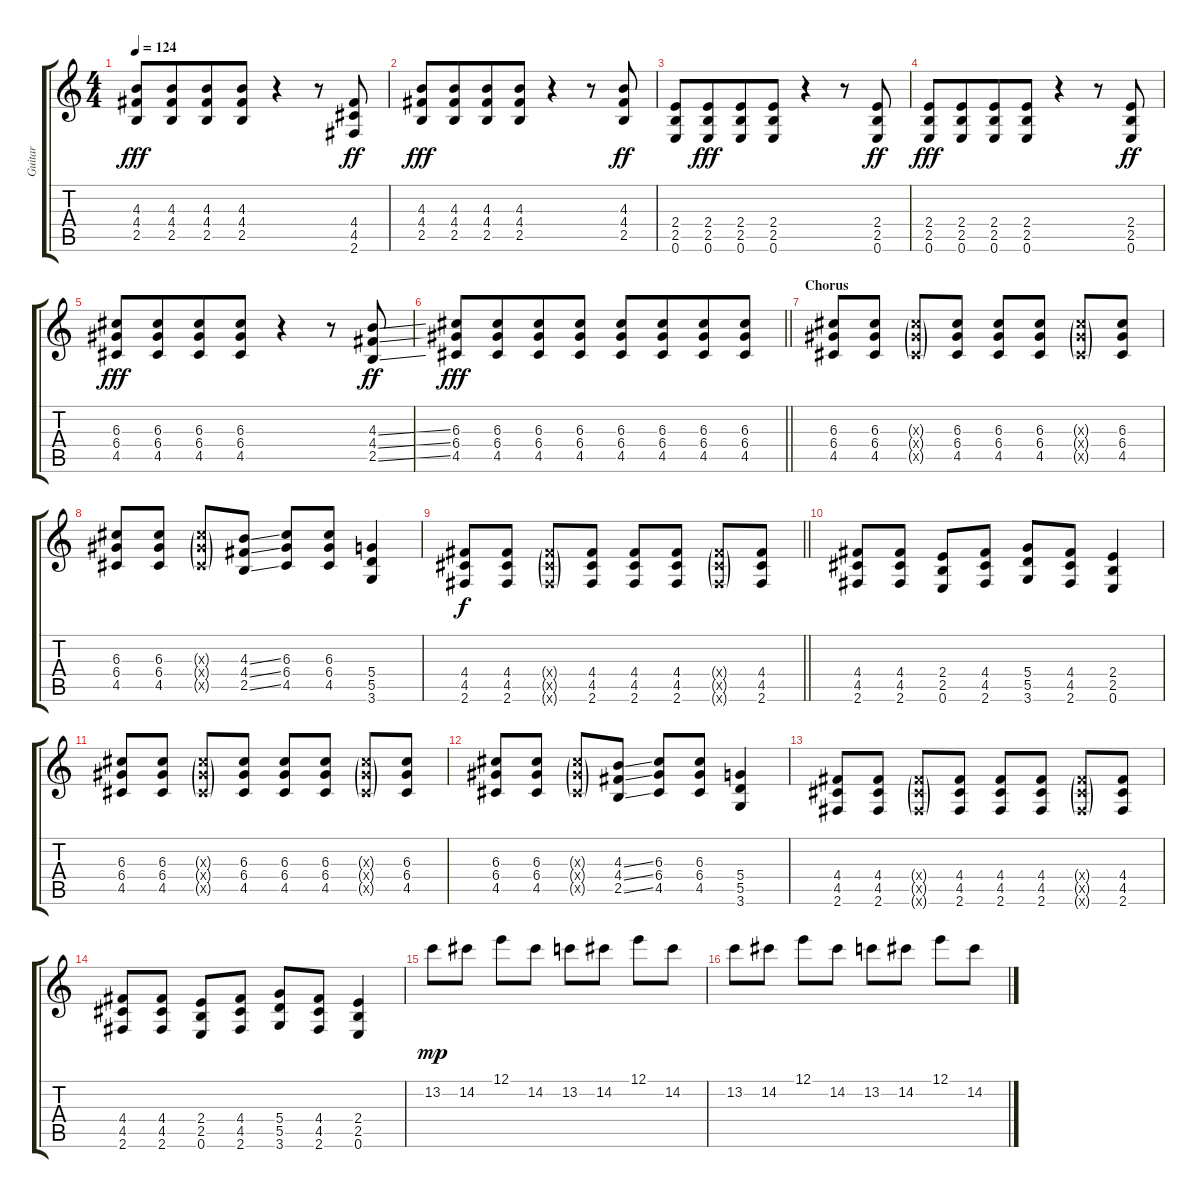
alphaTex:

\track ("Guitar" "Guitar") {instrument overdrivenguitar}
\staff {score tabs}
\tuning (E4 B3 G3 D3 A2 E2) {hide}
\ts (4 4)
\tempo 124
\clef g2
\ks c
(4.3 4.4 2.5).8{dy fff beam merge} (4.3 4.4 2.5).8{beam merge} (4.3 4.4 2.5).8 (4.3 4.4 2.5).8 r.4 r.8 (4.4 4.5 2.6).8{dy ff} |
(4.3 4.4 2.5).8{dy fff beam merge} (4.3 4.4 2.5).8{beam merge} (4.3 4.4 2.5).8 (4.3 4.4 2.5).8 r.4 r.8 (4.3 4.4 2.5).8{dy ff} |
(2.4 2.5 0.6).8 (2.4 2.5 0.6).8{dy fff beam merge} (2.4 2.5 0.6).8 (2.4 2.5 0.6).8 r.4 r.8 (2.4 2.5 0.6).8{dy ff} |
(2.4 2.5 0.6).8{dy fff} (2.4 2.5 0.6).8{beam merge} (2.4 2.5 0.6).8 (2.4 2.5 0.6).8 r.4 r.8 (2.4 2.5 0.6).8{dy ff} |
(6.3 6.4 4.5).8{dy fff beam merge} (6.3 6.4 4.5).8{beam merge} (6.3 6.4 4.5).8 (6.3 6.4 4.5).8 r.4 r.8 (4.3{ss} 4.4{ss} 2.5{ss}).8{dy ff} |
\barLineRight lightlight
(6.3 6.4 4.5).8{dy fff} (6.3 6.4 4.5).8{beam merge} (6.3 6.4 4.5).8 (6.3 6.4 4.5).8 (6.3 6.4 4.5).8 (6.3 6.4 4.5).8{beam merge} (6.3 6.4 4.5).8 (6.3 6.4 4.5).8 |
\section ("" "Chorus")
(6.3 6.4 4.5).8 (6.3 6.4 4.5).8 (6.3{g x} 6.4{g x} 4.5{g x}).8 (6.3 6.4 4.5).8 (6.3 6.4 4.5).8 (6.3 6.4 4.5).8 (6.3{g x} 6.4{g x} 4.5{g x}).8 (6.3 6.4 4.5).8 |
(6.3 6.4 4.5).8 (6.3 6.4 4.5).8 (6.3{g x} 6.4{g x} 4.5{g x}).8 (4.3{ss} 4.4{ss} 2.5{ss}).8 (6.3 6.4 4.5).8 (6.3 6.4 4.5).8 (5.4 5.5 3.6).4 |
\barLineRight lightlight
(4.4 4.5 2.6).8{dy f instrument distortionguitar} (4.4 4.5 2.6).8 (4.4{g x} 4.5{g x} 2.6{g x}).8 (4.4 4.5 2.6).8 (4.4 4.5 2.6).8 (4.4 4.5 2.6).8 (4.4{g x} 4.5{g x} 2.6{g x}).8 (4.4 4.5 2.6).8 |
\section ("" "")
(4.4 4.5 2.6).8 (4.4 4.5 2.6).8 (2.4 2.5 0.6).8 (4.4 4.5 2.6).8 (5.4 5.5 3.6).8 (4.4 4.5 2.6).8 (2.4 2.5 0.6).4 |
(6.3 6.4 4.5).8 (6.3 6.4 4.5).8 (6.3{g x} 6.4{g x} 4.5{g x}).8 (6.3 6.4 4.5).8 (6.3 6.4 4.5).8 (6.3 6.4 4.5).8 (6.3{g x} 6.4{g x} 4.5{g x}).8 (6.3 6.4 4.5).8 |
(6.3 6.4 4.5).8 (6.3 6.4 4.5).8 (6.3{g x} 6.4{g x} 4.5{g x}).8 (4.3{ss} 4.4{ss} 2.5{ss}).8 (6.3 6.4 4.5).8 (6.3 6.4 4.5).8 (5.4 5.5 3.6).4 |
(4.4 4.5 2.6).8 (4.4 4.5 2.6).8 (4.4{g x} 4.5{g x} 2.6{g x}).8 (4.4 4.5 2.6).8 (4.4 4.5 2.6).8 (4.4 4.5 2.6).8 (4.4{g x} 4.5{g x} 2.6{g x}).8 (4.4 4.5 2.6).8 |
(4.4 4.5 2.6).8 (4.4 4.5 2.6).8 (2.4 2.5 0.6).8 (4.4 4.5 2.6).8 (5.4 5.5 3.6).8 (4.4 4.5 2.6).8 (2.4 2.5 0.6).4 |
13.2.8{dy mp volume 16} 14.2.8 12.1.8 14.2.8 13.2.8 14.2.8 12.1.8 14.2.8 |
13.2.8 14.2.8 12.1.8 14.2.8 13.2.8 14.2.8 12.1.8 14.2.8
